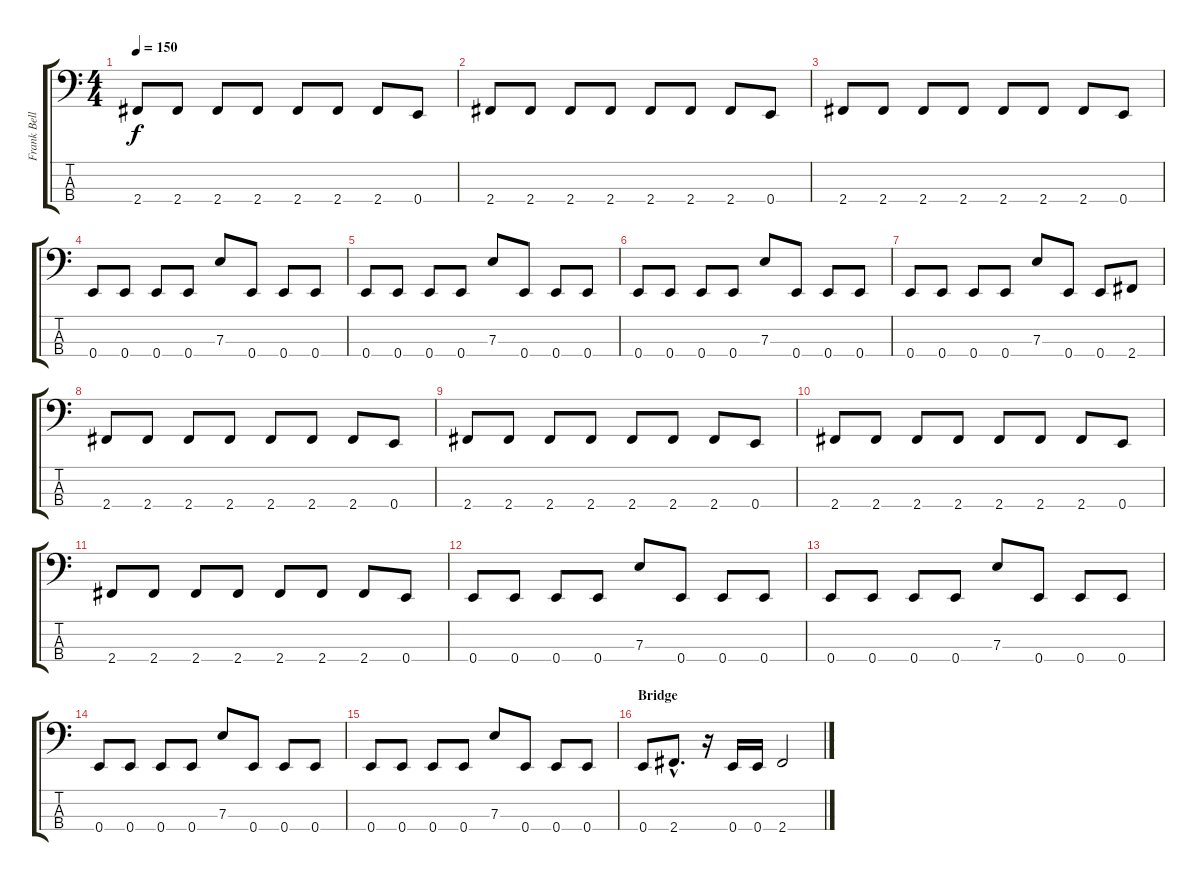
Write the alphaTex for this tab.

\track ("Frank Bello" "Frank Bell") {instrument electricbasspick}
\staff {score tabs}
\tuning (G2 D2 A1 E1) {hide}
\ts (4 4)
\tempo 150
\clef f4
\ks c
2.4.8{dy f} 2.4.8 2.4.8 2.4.8 2.4.8 2.4.8 2.4.8 0.4.8 |
2.4.8 2.4.8 2.4.8 2.4.8 2.4.8 2.4.8 2.4.8 0.4.8 |
2.4.8 2.4.8 2.4.8 2.4.8 2.4.8 2.4.8 2.4.8 0.4.8 |
0.4.8 0.4.8 0.4.8 0.4.8 7.3.8 0.4.8 0.4.8 0.4.8 |
0.4.8 0.4.8 0.4.8 0.4.8 7.3.8 0.4.8 0.4.8 0.4.8 |
0.4.8 0.4.8 0.4.8 0.4.8 7.3.8 0.4.8 0.4.8 0.4.8 |
0.4.8 0.4.8 0.4.8 0.4.8 7.3.8 0.4.8 0.4.8 2.4.8 |
2.4.8 2.4.8 2.4.8 2.4.8 2.4.8 2.4.8 2.4.8 0.4.8 |
2.4.8 2.4.8 2.4.8 2.4.8 2.4.8 2.4.8 2.4.8 0.4.8 |
2.4.8 2.4.8 2.4.8 2.4.8 2.4.8 2.4.8 2.4.8 0.4.8 |
2.4.8 2.4.8 2.4.8 2.4.8 2.4.8 2.4.8 2.4.8 0.4.8 |
0.4.8 0.4.8 0.4.8 0.4.8 7.3.8 0.4.8 0.4.8 0.4.8 |
0.4.8 0.4.8 0.4.8 0.4.8 7.3.8 0.4.8 0.4.8 0.4.8 |
0.4.8 0.4.8 0.4.8 0.4.8 7.3.8 0.4.8 0.4.8 0.4.8 |
0.4.8 0.4.8 0.4.8 0.4.8 7.3.8 0.4.8 0.4.8 0.4.8 |
\section ("" "Bridge")
0.4.8 2.4{hac}.8{d} r.16 0.4.16 0.4.16 2.4.2
